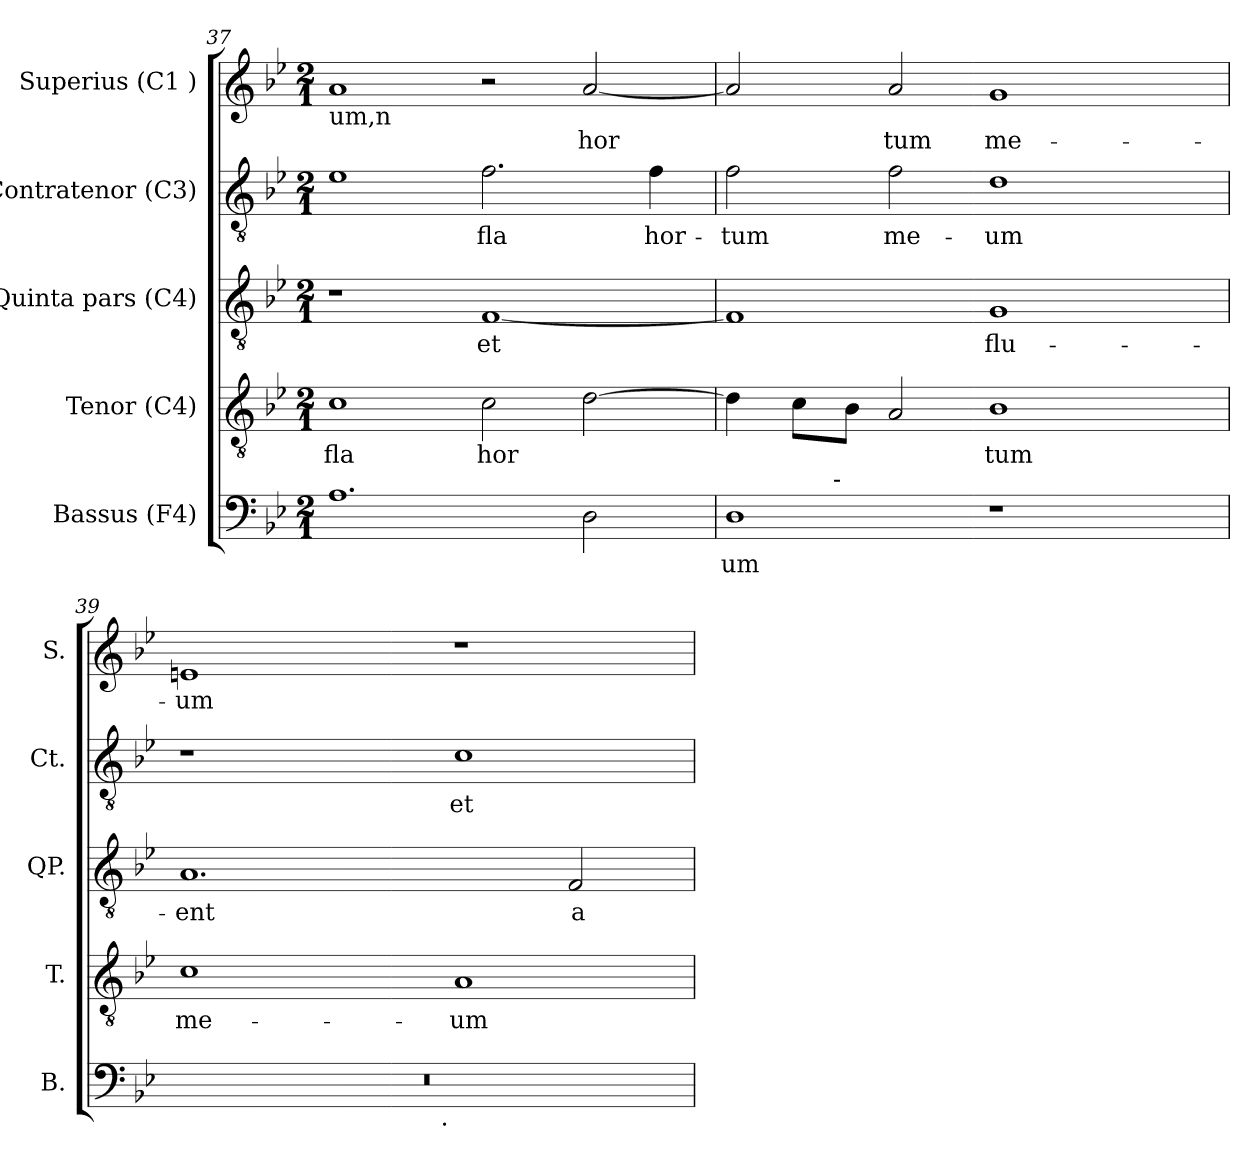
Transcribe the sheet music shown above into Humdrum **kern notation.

**kern	**text	**kern	**text	**kern	**text	**kern	**text	**kern	**text
*part5	*part5	*part4	*part4	*part3	*part3	*part2	*part2	*part1	*part1
*staff5	*staff5	*staff4	*staff4	*staff3	*staff3	*staff2	*staff2	*staff1	*staff1
*I"Bassus (F4)	*	*I"Tenor (C4)	*	*I"Quinta pars (C4)	*	*I"Contratenor (C3)	*	*I"Superius (C1 )	*
*I'B.	*	*I'T.	*	*I'QP.	*	*I'Ct.	*	*I'S.	*
*clefF4	*	*clefGv2	*	*clefGv2	*	*clefGv2	*	*clefG2	*
*k[b-e-]	*	*k[b-e-]	*	*k[b-e-]	*	*k[b-e-]	*	*k[b-e-]	*
*B-:	*	*B-:	*	*B-:	*	*B-:	*	*B-:	*
*M2/1	*	*M2/1	*	*M2/1	*	*M2/1	*	*M2/1	*
=37	=37	=37	=37	=37	=37	=37	=37	=37	=37
!	!	!	!	!	!	!	!	!LO:TX:b:t=um,n	!
!	!LO:LY:b:cj	!	!LO:LY:b:cj	!	!	!	!LO:LY:b:cj	!	!LO:LY:b:cj
1.A	--	1c	-fla	1r	.	1e-	--	1a	--
!	!	!	!LO:LY:b:cj	!	!LO:LY:b:cj	!	!LO:LY:b:cj	!	!
.	.	2c\	hor-	[>1F	et	2.f\	-fla	2r	.
!	!LO:LY:b:cj	!	!LO:LY:b:cj	!	!	!	!	!	!LO:LY:b:cj
2D\	--	[>2d\	--	.	.	.	.	[>2a/	-hor-
!	!	!	!	!	!	!	!LO:LY:b:cj	!	!
.	.	.	.	.	.	4f\	hor-	.	.
!!LO:PB:g=z
=38	=38	=38	=38	=38	=38	=38	=38	=38	=38
!	!LO:LY:b:cj	!	!LO:LY:b:cj	!	!LO:LY:b:cj	!	!LO:LY:b:cj	!	!LO:LY:b:cj
*^	*	*	*	*	*	*	*	*	*
1D	4ryy	-um	4d\]	--	1F]	.	2f\	-tum	2a/]	--
!	!	!	!	!LO:LY:b:cj	!	!	!	!	!	!
.	16..ryy	.	8c\L	--	.	.	.	.	.	.
!	!LO:TX:a:t=-	!	!	!	!	!	!	!	!	!
.	1ryy	.	.	.	.	.	.	.	.	.
!	!	!	!	!LO:LY:b:cj	!	!	!	!	!	!
.	.	.	8B-\J	--	.	.	.	.	.	.
!	!	!	!	!LO:LY:b:cj	!	!	!	!LO:LY:b:cj	!	!LO:LY:b:cj
.	.	.	2A/	--	.	.	2f\	me-	2a/	-tum
!	!	!	!	!LO:LY:b:cj	!	!LO:LY:b:cj	!	!LO:LY:b:cj	!	!LO:LY:b:cj
1r	.	.	1B-	-tum	1G	flu-	1d	-um	1g	me-
.	2ryy	.	.	.	.	.	.	.	.	.
.	8ryy	.	.	.	.	.	.	.	.	.
.	64ryy	.	.	.	.	.	.	.	.	.
=39	=39	=39	=39	=39	=39	=39	=39	=39	=39	=39
!	!	!	!	!LO:LY:b:cj	!	!LO:LY:b:cj	!	!	!	!LO:LY:b:cj
0r	2ryy	.	1c	me-	1.A	-ent	1r	.	1en	-um
.	4ryy	.	.	.	.	.	.	.	.	.
.	8...ryy	.	.	.	.	.	.	.	.	.
!	!LO:TX:b:t=.	!	!	!	!	!	!	!	!	!
.	1ryy	.	.	.	.	.	.	.	.	.
!	!	!	!	!LO:LY:b:cj	!	!	!	!LO:LY:b:cj	!	!
.	.	.	1A	-um	.	.	1c	et	1r	.
!	!	!	!	!	!	!LO:LY:b:cj	!	!	!	!
.	.	.	.	.	2F/	a-	.	.	.	.
.	64ryy	.	.	.	.	.	.	.	.	.
*v	*v	*	*	*	*	*	*	*	*	*
=	=	=	=	=	=	=	=	=	=
*-	*-	*-	*-	*-	*-	*-	*-	*-	*-
